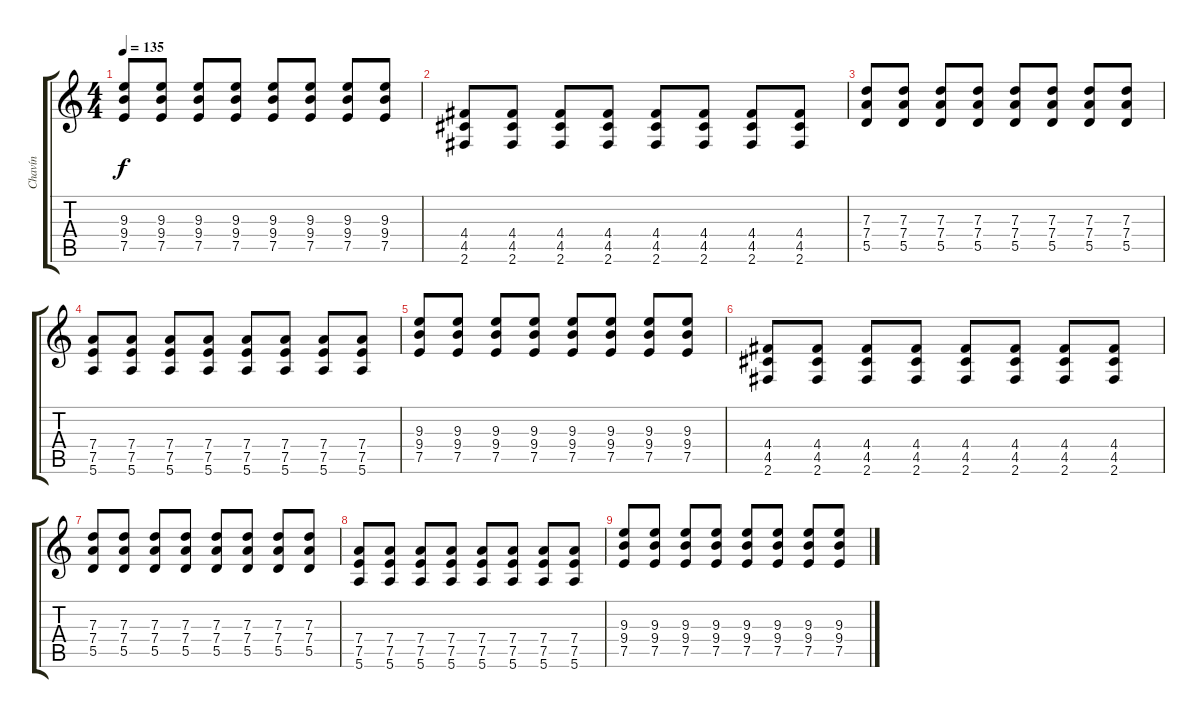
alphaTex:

\track ("Chavín" "Chavín") {instrument distortionguitar}
\staff {score tabs}
\tuning (E4 B3 G3 D3 A2 E2) {hide}
\ts (4 4)
\tempo 135
\clef g2
\ks c
(9.3 9.4 7.5).8{dy f} (9.3 9.4 7.5).8 (9.3 9.4 7.5).8 (9.3 9.4 7.5).8 (9.3 9.4 7.5).8 (9.3 9.4 7.5).8 (9.3 9.4 7.5).8 (9.3 9.4 7.5).8 |
(4.4 4.5 2.6).8 (4.4 4.5 2.6).8 (4.4 4.5 2.6).8 (4.4 4.5 2.6).8 (4.4 4.5 2.6).8 (4.4 4.5 2.6).8 (4.4 4.5 2.6).8 (4.4 4.5 2.6).8 |
(7.3 7.4 5.5).8 (7.3 7.4 5.5).8 (7.3 7.4 5.5).8 (7.3 7.4 5.5).8 (7.3 7.4 5.5).8 (7.3 7.4 5.5).8 (7.3 7.4 5.5).8 (7.3 7.4 5.5).8 |
(7.4 7.5 5.6).8 (7.4 7.5 5.6).8 (7.4 7.5 5.6).8 (7.4 7.5 5.6).8 (7.4 7.5 5.6).8 (7.4 7.5 5.6).8 (7.4 7.5 5.6).8 (7.4 7.5 5.6).8 |
(9.3 9.4 7.5).8 (9.3 9.4 7.5).8 (9.3 9.4 7.5).8 (9.3 9.4 7.5).8 (9.3 9.4 7.5).8 (9.3 9.4 7.5).8 (9.3 9.4 7.5).8 (9.3 9.4 7.5).8 |
(4.4 4.5 2.6).8 (4.4 4.5 2.6).8 (4.4 4.5 2.6).8 (4.4 4.5 2.6).8 (4.4 4.5 2.6).8 (4.4 4.5 2.6).8 (4.4 4.5 2.6).8 (4.4 4.5 2.6).8 |
(7.3 7.4 5.5).8 (7.3 7.4 5.5).8 (7.3 7.4 5.5).8 (7.3 7.4 5.5).8 (7.3 7.4 5.5).8 (7.3 7.4 5.5).8 (7.3 7.4 5.5).8 (7.3 7.4 5.5).8 |
(7.4 7.5 5.6).8 (7.4 7.5 5.6).8 (7.4 7.5 5.6).8 (7.4 7.5 5.6).8 (7.4 7.5 5.6).8 (7.4 7.5 5.6).8 (7.4 7.5 5.6).8 (7.4 7.5 5.6).8 |
(9.3 9.4 7.5).8 (9.3 9.4 7.5).8 (9.3 9.4 7.5).8 (9.3 9.4 7.5).8 (9.3 9.4 7.5).8 (9.3 9.4 7.5).8 (9.3 9.4 7.5).8 (9.3 9.4 7.5).8
